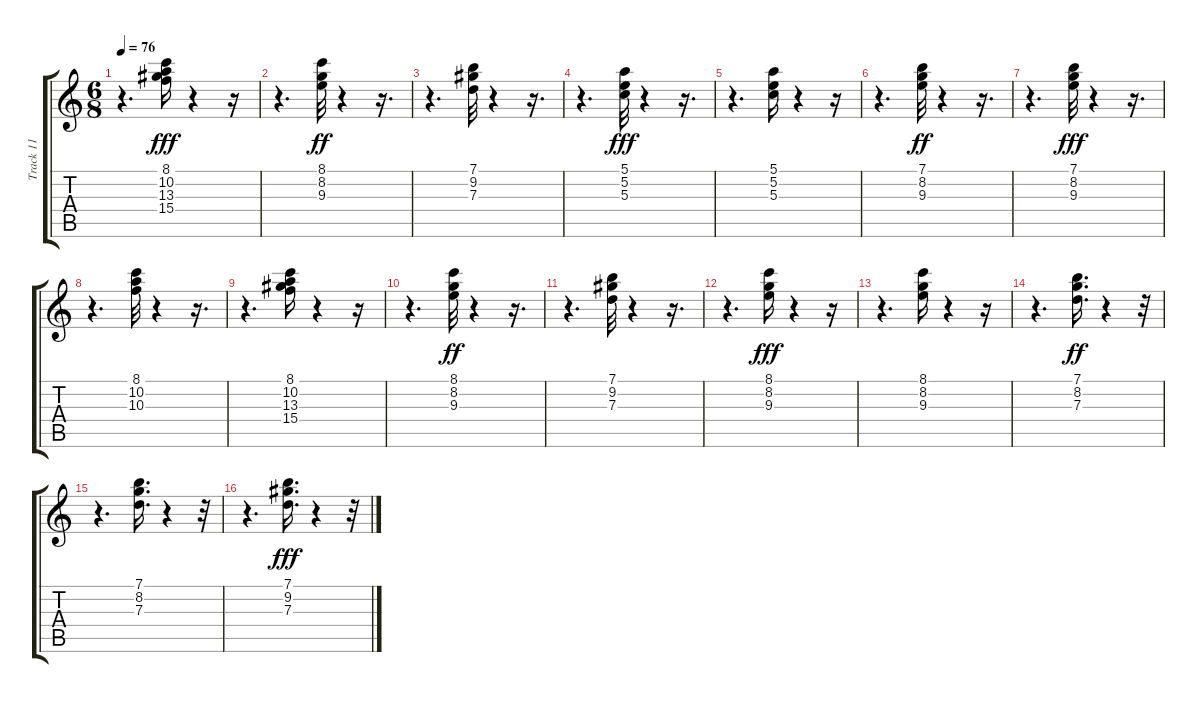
\track ("Track 11" "Track 11") {instrument electricguitarclean}
\staff {score tabs}
\tuning (E4 B3 G3 D3 A2 E2) {hide}
\ts (6 8)
\tempo 76
\clef g2
\ks c
r.4{d dy fff} (8.1 10.2 13.3 15.4).16 r.4 r.16 |
r.4{d} (8.1 8.2 9.3).32{dy ff} r.4 r.16{d} |
r.4{d} (7.1 9.2 7.3).32 r.4 r.16{d} |
r.4{d} (5.1 5.2 5.3).32{dy fff} r.4 r.16{d} |
r.4{d} (5.1 5.2 5.3).16 r.4 r.16 |
r.4{d} (7.1 8.2 9.3).32{dy ff} r.4 r.16{d} |
r.4{d} (7.1 8.2 9.3).32{dy fff} r.4 r.16{d} |
r.4{d} (8.1 10.2 10.3).32 r.4 r.16{d} |
r.4{d} (8.1 10.2 13.3 15.4).16 r.4 r.16 |
r.4{d} (8.1 8.2 9.3).32{dy ff} r.4 r.16{d} |
r.4{d} (7.1 9.2 7.3).32 r.4 r.16{d} |
r.4{d} (8.1 8.2 9.3).16{dy fff} r.4 r.16 |
r.4{d} (8.1 8.2 9.3).16 r.4 r.16 |
r.4{d} (7.1 8.2 7.3).16{d dy ff} r.4 r.32 |
r.4{d} (7.1 8.2 7.3).16{d} r.4 r.32 |
r.4{d} (7.1 9.2 7.3).16{d dy fff} r.4 r.32
